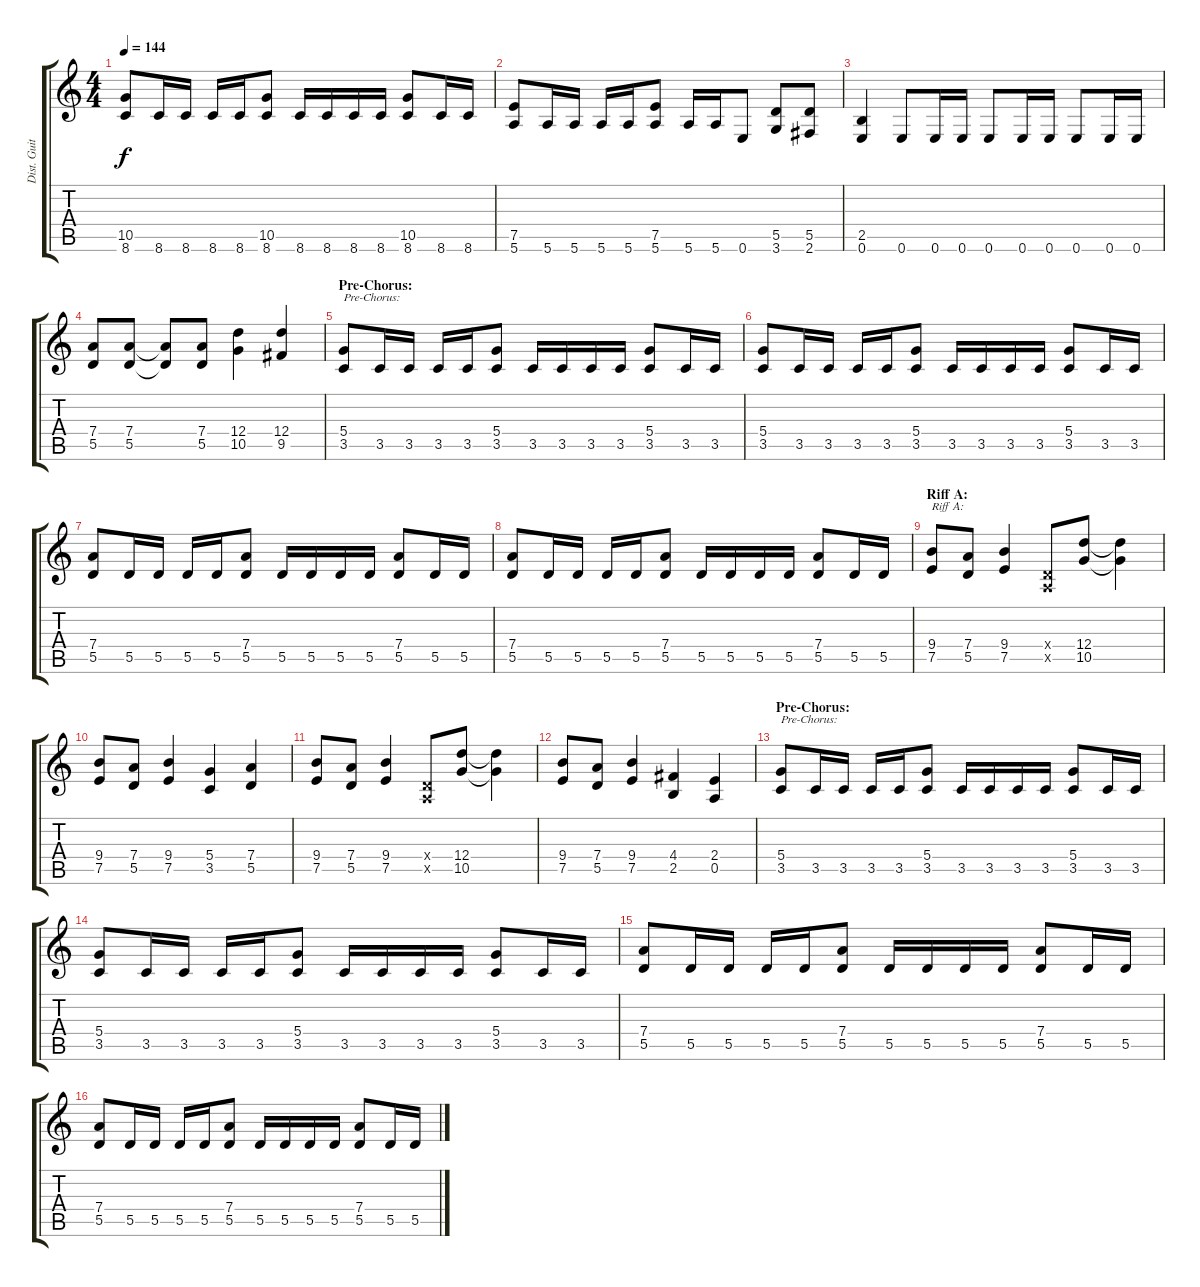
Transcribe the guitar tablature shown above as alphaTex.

\track ("Dist. Guitar 2" "Dist. Guit") {instrument distortionguitar}
\staff {score tabs}
\tuning (E4 B3 G3 D3 A2 E2) {hide}
\ts (4 4)
\tempo 144
\clef g2
\ks c
(10.5 8.6).8{dy f} 8.6.16 8.6.16 8.6.16 8.6.16 (10.5 8.6).8 8.6.16 8.6.16 8.6.16 8.6.16 (10.5 8.6).8 8.6.16 8.6.16 |
(7.5 5.6).8 5.6.16 5.6.16 5.6.16 5.6.16 (7.5 5.6).8 5.6.16 5.6.16 0.6.8 (5.5 3.6).8 (5.5 2.6).8 |
(2.5 0.6).4 0.6.8 0.6.16 0.6.16 0.6.8 0.6.16 0.6.16 0.6.8 0.6.16 0.6.16 |
(7.4 5.5).8 (7.4 5.5).8 (7.4{t} 5.5{t}).8 (7.4 5.5).8 (12.4 10.5).4 (12.4 9.5).4 |
\section ("" "Pre-Chorus:")
(5.4 3.5).8{txt "Pre-Chorus:"} 3.5.16 3.5.16 3.5.16 3.5.16 (5.4 3.5).8 3.5.16 3.5.16 3.5.16 3.5.16 (5.4 3.5).8 3.5.16 3.5.16 |
(5.4 3.5).8 3.5.16 3.5.16 3.5.16 3.5.16 (5.4 3.5).8 3.5.16 3.5.16 3.5.16 3.5.16 (5.4 3.5).8 3.5.16 3.5.16 |
(7.4 5.5).8 5.5.16 5.5.16 5.5.16 5.5.16 (7.4 5.5).8 5.5.16 5.5.16 5.5.16 5.5.16 (7.4 5.5).8 5.5.16 5.5.16 |
(7.4 5.5).8 5.5.16 5.5.16 5.5.16 5.5.16 (7.4 5.5).8 5.5.16 5.5.16 5.5.16 5.5.16 (7.4 5.5).8 5.5.16 5.5.16 |
\section ("" "Riff A:")
(9.4 7.5).8{txt "Riff A:"} (7.4 5.5).8 (9.4 7.5).4 (0.4{x} 0.5{x}).8 (12.4 10.5).8 (12.4{t} 10.5{t}).4 |
(9.4 7.5).8 (7.4 5.5).8 (9.4 7.5).4 (5.4 3.5).4 (7.4 5.5).4 |
(9.4 7.5).8 (7.4 5.5).8 (9.4 7.5).4 (0.4{x} 0.5{x}).8 (12.4 10.5).8 (12.4{t} 10.5{t}).4 |
(9.4 7.5).8 (7.4 5.5).8 (9.4 7.5).4 (4.4 2.5).4 (2.4 0.5).4 |
\section ("" "Pre-Chorus:")
(5.4 3.5).8{txt "Pre-Chorus:"} 3.5.16 3.5.16 3.5.16 3.5.16 (5.4 3.5).8 3.5.16 3.5.16 3.5.16 3.5.16 (5.4 3.5).8 3.5.16 3.5.16 |
(5.4 3.5).8 3.5.16 3.5.16 3.5.16 3.5.16 (5.4 3.5).8 3.5.16 3.5.16 3.5.16 3.5.16 (5.4 3.5).8 3.5.16 3.5.16 |
(7.4 5.5).8 5.5.16 5.5.16 5.5.16 5.5.16 (7.4 5.5).8 5.5.16 5.5.16 5.5.16 5.5.16 (7.4 5.5).8 5.5.16 5.5.16 |
(7.4 5.5).8 5.5.16 5.5.16 5.5.16 5.5.16 (7.4 5.5).8 5.5.16 5.5.16 5.5.16 5.5.16 (7.4 5.5).8 5.5.16 5.5.16
